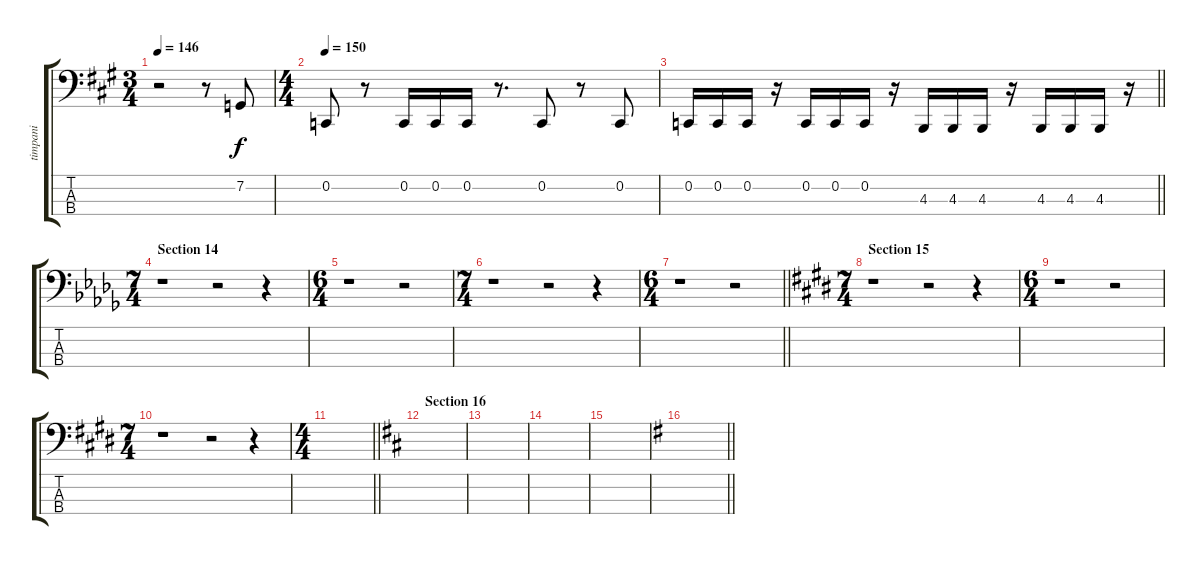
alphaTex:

\track ("timpani" "timpani") {instrument timpani}
\staff {score tabs}
\tuning (F2 C2 G1 D1) {hide}
\ts (3 4)
\tempo 146
\clef f4
\ks f#minor
r.2{dy f} r.8 7.2.8 |
\ts (4 4)
\tempo 150
0.2.8 r.8 0.2.16 0.2.16 0.2.16 r.8{d} 0.2.8 r.8 0.2.8 |
\barLineRight lightlight
0.2.16 0.2.16 0.2.16 r.16 0.2.16 0.2.16 0.2.16 r.16 4.3.16 4.3.16 4.3.16 r.16 4.3.16 4.3.16 4.3.16 r.16 |
\ts (7 4)
\section ("" "Section 14")
\ks bbminor
r.1 r.2 r.4 |
\ts (6 4)
r.1 r.2 |
\ts (7 4)
r.1 r.2 r.4 |
\ts (6 4)
\barLineRight lightlight
r.1 r.2 |
\ts (7 4)
\section ("" "Section 15")
\ks c#minor
r.1 r.2 r.4 |
\ts (6 4)
r.1 r.2 |
\ts (7 4)
r.1 r.2 r.4 |
\ts (4 4)
\barLineRight lightlight
|
\section ("" "Section 16")
\ks bminor
|
|
|
|
\barLineRight lightlight
\ks eminor
